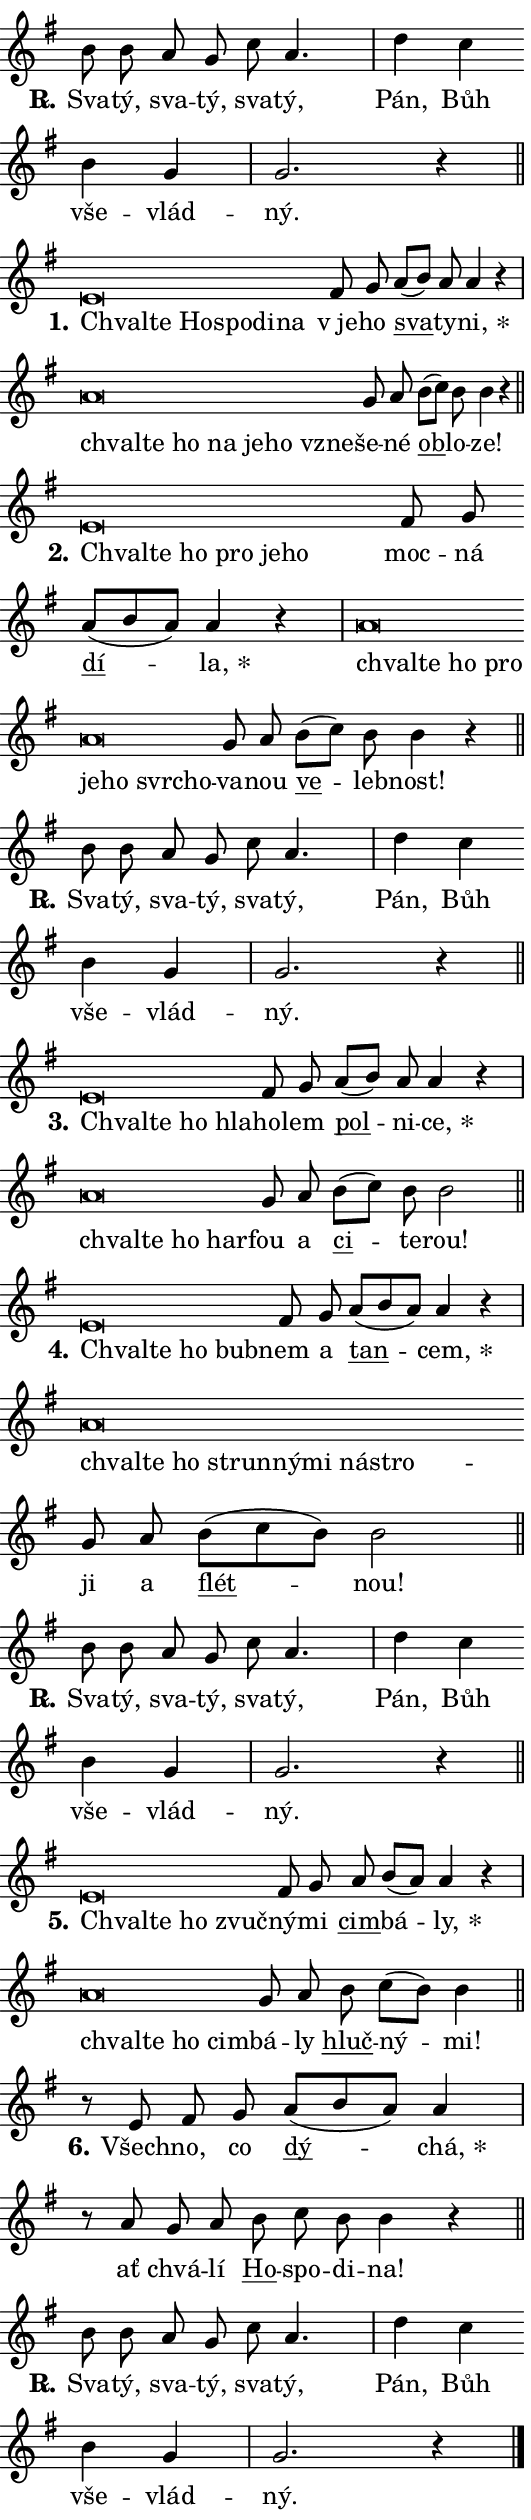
\version "2.24.0"
\header { tagline = "" }
\paper {
  indent = 0\cm
  top-margin = 0\cm
  right-margin = 0.13\cm % to fit lyric hyphens
  bottom-margin = 0\cm
  left-margin = 0\cm
  paper-width = 9\cm
  page-breaking = #ly:one-page-breaking
  system-system-spacing.basic-distance = #11
  score-system-spacing.basic-distance = #11
  ragged-last = ##f
}


%% Author: Thomas Morley
%% https://lists.gnu.org/archive/html/lilypond-user/2020-05/msg00002.html
#(define (line-position grob)
"Returns position of @var[grob} in current system:
   @code{'start}, if at first time-step
   @code{'end}, if at last time-step
   @code{'middle} otherwise
"
  (let* ((col (ly:item-get-column grob))
         (ln (ly:grob-object col 'left-neighbor))
         (rn (ly:grob-object col 'right-neighbor))
         (col-to-check-left (if (ly:grob? ln) ln col))
         (col-to-check-right (if (ly:grob? rn) rn col))
         (break-dir-left
           (and
             (ly:grob-property col-to-check-left 'non-musical #f)
             (ly:item-break-dir col-to-check-left)))
         (break-dir-right
           (and
             (ly:grob-property col-to-check-right 'non-musical #f)
             (ly:item-break-dir col-to-check-right))))
        (cond ((eqv? 1 break-dir-left) 'start)
              ((eqv? -1 break-dir-right) 'end)
              (else 'middle))))

#(define (tranparent-at-line-position vctor)
  (lambda (grob)
  "Relying on @code{line-position} select the relevant enry from @var{vctor}.
Used to determine transparency,"
    (case (line-position grob)
      ((end) (not (vector-ref vctor 0)))
      ((middle) (not (vector-ref vctor 1)))
      ((start) (not (vector-ref vctor 2))))))

noteHeadBreakVisibility =
#(define-music-function (break-visibility)(vector?)
"Makes @code{NoteHead}s transparent relying on @var{break-visibility}"
#{
  \override NoteHead.transparent =
    #(tranparent-at-line-position break-visibility)
#})

#(define delete-ledgers-for-transparent-note-heads
  (lambda (grob)
    "Reads whether a @code{NoteHead} is transparent.
If so this @code{NoteHead} is removed from @code{'note-heads} from
@var{grob}, which is supposed to be @code{LedgerLineSpanner}.
As a result ledgers are not printed for this @code{NoteHead}"
    (let* ((nhds-array (ly:grob-object grob 'note-heads))
           (nhds-list
             (if (ly:grob-array? nhds-array)
                 (ly:grob-array->list nhds-array)
                 '()))
           ;; Relies on the transparent-property being done before
           ;; Staff.LedgerLineSpanner.after-line-breaking is executed.
           ;; This is fragile ...
           (to-keep
             (remove
               (lambda (nhd)
                 (ly:grob-property nhd 'transparent #f))
               nhds-list)))
      ;; TODO find a better method to iterate over grob-arrays, similiar
      ;; to filter/remove etc for lists
      ;; For now rebuilt from scratch
      (set! (ly:grob-object grob 'note-heads)  '())
      (for-each
        (lambda (nhd)
          (ly:pointer-group-interface::add-grob grob 'note-heads nhd))
        to-keep))))

squashNotes = {
  \override NoteHead.X-extent = #'(-0.2 . 0.2)
  \override NoteHead.Y-extent = #'(-0.75 . 0)
  \override NoteHead.stencil =
    #(lambda (grob)
       (let ((pos (ly:grob-property grob 'staff-position)))
         (begin
           (if (< pos -7) (display "ERROR: Lower brevis then expected\n") (display ""))
           (if (<= pos -6) ly:text-interface::print ly:note-head::print))))
}
unSquashNotes = {
  \revert NoteHead.X-extent
  \revert NoteHead.Y-extent
  \revert NoteHead.stencil
}

hideNotes = \noteHeadBreakVisibility #begin-of-line-visible
unHideNotes = \noteHeadBreakVisibility #all-visible

% work-around for resetting accidentals
% https://lilypond.org/doc/v2.23/Documentation/notation/displaying-rhythms#unmetered-music
cadenzaMeasure = {
  \cadenzaOff
  \partial 1024 s1024
  \cadenzaOn
}

#(define-markup-command (accent layout props text) (markup?)
  "Underline accented syllable"
  (interpret-markup layout props
    #{\markup \override #'(offset . 4.3) \underline { #text }#}))

responsum = \markup \concat {
  "R" \hspace #-1.05 \path #0.1 #'((moveto 0 0.07) (lineto 0.9 0.8)) \hspace #0.05 "."
}

spaceSize = #0.6828661417322834 % exact space size for TeX Gyre Schola

\layout {
  \context {
    \Staff
    \remove "Time_signature_engraver"
    \override LedgerLineSpanner.after-line-breaking = #delete-ledgers-for-transparent-note-heads
  }
  \context {
    \Lyrics {
      \override LyricSpace.minimum-distance = \spaceSize
      \override LyricText.font-name = #"TeX Gyre Schola"
      \override LyricText.font-size = 1
      \override StanzaNumber.font-name = #"TeX Gyre Schola Bold"
      \override StanzaNumber.font-size = 1
    }
  }
  \context {
    \Score 
    \override NoteHead.text =
      #(lambda (grob) 
        (let ((pos (ly:grob-property grob 'staff-position)))
          #{\markup {
            \combine
              \halign #-0.55 \raise #(if (= pos -6) 0 0.5) \override #'(thickness . 2) \draw-line #'(3.2 . 0)
              \musicglyph "noteheads.sM1"
          }#}))
  }
}

% magnetic-lyrics.ily
%
%   written by
%     Jean Abou Samra <jean@abou-samra.fr>
%     Werner Lemberg <wl@gnu.org>
%
%   adapted by
%     Jiri Hon <jiri.hon@gmail.com>
%
% Version 2022-Apr-15

% https://www.mail-archive.com/lilypond-user@gnu.org/msg149350.html

#(define (Left_hyphen_pointer_engraver context)
   "Collect syllable-hyphen-syllable occurrences in lyrics and store
them in properties.  This engraver only looks to the left.  For
example, if the lyrics input is @code{foo -- bar}, it does the
following.

@itemize @bullet
@item
Set the @code{text} property of the @code{LyricHyphen} grob between
@q{foo} and @q{bar} to @code{foo}.

@item
Set the @code{left-hyphen} property of the @code{LyricText} grob with
text @q{foo} to the @code{LyricHyphen} grob between @q{foo} and
@q{bar}.
@end itemize

Use this auxiliary engraver in combination with the
@code{lyric-@/text::@/apply-@/magnetic-@/offset!} hook."
   (let ((hyphen #f)
         (text #f))
     (make-engraver
      (acknowledgers
       ((lyric-syllable-interface engraver grob source-engraver)
        (set! text grob)))
      (end-acknowledgers
       ((lyric-hyphen-interface engraver grob source-engraver)
        ;(when (not (grob::has-interface grob 'lyric-space-interface))
          (set! hyphen grob)));)
      ((stop-translation-timestep engraver)
       (when (and text hyphen)
         (ly:grob-set-object! text 'left-hyphen hyphen))
       (set! text #f)
       (set! hyphen #f)))))

#(define (lyric-text::apply-magnetic-offset! grob)
   "If the space between two syllables is less than the value in
property @code{LyricText@/.details@/.squash-threshold}, move the right
syllable to the left so that it gets concatenated with the left
syllable.

Use this function as a hook for
@code{LyricText@/.after-@/line-@/breaking} if the
@code{Left_@/hyphen_@/pointer_@/engraver} is active."
   (let ((hyphen (ly:grob-object grob 'left-hyphen #f)))
     (when hyphen
       (let ((left-text (ly:spanner-bound hyphen LEFT)))
         (when (grob::has-interface left-text 'lyric-syllable-interface)
           (let* ((common (ly:grob-common-refpoint grob left-text X))
                  (this-x-ext (ly:grob-extent grob common X))
                  (left-x-ext
                   (begin
                     ;; Trigger magnetism for left-text.
                     (ly:grob-property left-text 'after-line-breaking)
                     (ly:grob-extent left-text common X)))
                  ;; `delta` is the gap width between two syllables.
                  (delta (- (interval-start this-x-ext)
                            (interval-end left-x-ext)))
                  (details (ly:grob-property grob 'details))
                  (threshold (assoc-get 'squash-threshold details 0.2)))
             (when (< delta threshold)
               (let* (;; We have to manipulate the input text so that
                      ;; ligatures crossing syllable boundaries are not
                      ;; disabled.  For languages based on the Latin
                      ;; script this is essentially a beautification.
                      ;; However, for non-Western scripts it can be a
                      ;; necessity.
                      (lt (ly:grob-property left-text 'text))
                      (rt (ly:grob-property grob 'text))
                      (is-space (grob::has-interface hyphen 'lyric-space-interface))
                      (space (if is-space " " ""))
                      (extra-delta (if is-space spaceSize 0))
                      ;; Append new syllable.
                      (ltrt-space (if (and (string? lt) (string? rt))
                                (string-append lt space rt)
                                (make-concat-markup (list lt space rt))))
                      ;; Right-align `ltrt` to the right side.
                      (ltrt-space-markup (grob-interpret-markup
                               grob
                               (make-translate-markup
                                (cons (interval-length this-x-ext) 0)
                                (make-right-align-markup ltrt-space)))))
                 (begin
                   ;; Don't print `left-text`.
                   (ly:grob-set-property! left-text 'stencil #f)
                   ;; Set text and stencil (which holds all collected
                   ;; syllables so far) and shift it to the left.
                   (ly:grob-set-property! grob 'text ltrt-space)
                   (ly:grob-set-property! grob 'stencil ltrt-space-markup)
                   (ly:grob-translate-axis! grob (- (- delta extra-delta)) X))))))))))


#(define (lyric-hyphen::displace-bounds-first grob)
   ;; Make very sure this callback isn't triggered too early.
   (let ((left (ly:spanner-bound grob LEFT))
         (right (ly:spanner-bound grob RIGHT)))
     (ly:grob-property left 'after-line-breaking)
     (ly:grob-property right 'after-line-breaking)
     (ly:lyric-hyphen::print grob)))

squashThreshold = #0.4

\layout {
  \context {
    \Lyrics
    \consists #Left_hyphen_pointer_engraver
    \override LyricText.after-line-breaking =
      #lyric-text::apply-magnetic-offset!
    \override LyricHyphen.stencil = #lyric-hyphen::displace-bounds-first
    \override LyricText.details.squash-threshold = \squashThreshold
    \override LyricHyphen.minimum-distance = 0
    \override LyricHyphen.minimum-length = \squashThreshold
  }
}

squashText = \override LyricText.details.squash-threshold = 9999
unSquashText = \override LyricText.details.squash-threshold = \squashThreshold

leftText = \override LyricText.self-alignment-X = #LEFT
unLeftText = \revert LyricText.self-alignment-X

starOffset = #(lambda (grob) 
                (let ((x_offset (ly:self-alignment-interface::aligned-on-x-parent grob)))
                  (if (= x_offset 0) 0 (+ x_offset 1.2))))

star = #(define-music-function (syllable)(string?)
"Append star separator at the end of a syllable"
#{
  \once \override LyricText.X-offset = #starOffset
  \lyricmode { \markup {
    #syllable
    \override #'((font-name . "TeX Gyre Schola Bold")) \hspace #0.2 \lower #0.65 \larger "*"
  } }
#})

starAccent = #(define-music-function (syllable)(string?)
"Append star separator at the end of a syllable and make accent"
#{
  \once \override LyricText.X-offset = #starOffset
  \lyricmode { \markup {
    \accent #syllable
    \override #'((font-name . "TeX Gyre Schola Bold")) \hspace #0.2 \lower #0.65 \larger "*"
  } }
#})

breath = #(define-music-function (syllable)(string?)
"Append breathing indicator at the end of a syllable"
#{
  \lyricmode { \markup { #syllable "+" } }
#})

optionalBreath = #(define-music-function (syllable)(string?)
"Append optional breathing indicator at the end of a syllable"
#{
  \lyricmode { \markup { #syllable "(+)" } }
#})


\score {
    <<
        \new Voice = "melody" { \cadenzaOn \key g \major \relative { b'8 b a g c a4. \cadenzaMeasure \bar "|" d4 c \bar "" b g \cadenzaMeasure \bar "|" g2. r4 \cadenzaMeasure \bar "||" \break } }
        \new Lyrics \lyricsto "melody" { \lyricmode { \set stanza = \responsum
Sva -- tý, sva -- tý, sva -- tý, Pán, Bůh vše -- vlád -- ný. } }
    >>
    \layout {}
}

\score {
    <<
        \new Voice = "melody" { \cadenzaOn \key g \major \relative { \squashNotes e'\breve*1/16 \hideNotes \breve*1/16 \bar "" \breve*1/16 \bar "" \breve*1/16 \bar "" \breve*1/16 \breve*1/16 \bar "" \unHideNotes \unSquashNotes fis8 g \bar "" a[( b)] a a4 r \cadenzaMeasure \bar "|" \squashNotes a\breve*1/16 \hideNotes \breve*1/16 \bar "" \breve*1/16 \bar "" \breve*1/16 \bar "" \breve*1/16 \bar "" \breve*1/16 \breve*1/16 \bar "" \unHideNotes \unSquashNotes g8 a \bar "" b[( c)] b b4 r \cadenzaMeasure \bar "||" \break } }
        \new Lyrics \lyricsto "melody" { \lyricmode { \set stanza = "1."
\leftText Chval -- \squashText te Ho -- spo -- di -- na \unLeftText \unSquashText "v je" -- ho \markup \accent sva -- ty -- \star ni, \leftText chval -- \squashText te ho na je -- ho vzne -- \unLeftText \unSquashText še -- né \markup \accent ob -- lo -- ze! } }
    >>
    \layout {}
}

\score {
    <<
        \new Voice = "melody" { \cadenzaOn \key g \major \relative { \squashNotes e'\breve*1/16 \hideNotes \breve*1/16 \bar "" \breve*1/16 \bar "" \breve*1/16 \bar "" \breve*1/16 \breve*1/16 \bar "" \unHideNotes \unSquashNotes fis8 g \bar "" a[( b a)] a4 r \cadenzaMeasure \bar "|" \squashNotes a\breve*1/16 \hideNotes \breve*1/16 \bar "" \breve*1/16 \bar "" \breve*1/16 \bar "" \breve*1/16 \bar "" \breve*1/16 \bar "" \breve*1/16 \breve*1/16 \bar "" \unHideNotes \unSquashNotes g8 a \bar "" b[( c)] b b4 r \cadenzaMeasure \bar "||" \break } }
        \new Lyrics \lyricsto "melody" { \lyricmode { \set stanza = "2."
\leftText Chval -- \squashText te ho pro je -- ho \unLeftText \unSquashText moc -- ná \markup \accent dí -- \star la, \leftText chval -- \squashText te ho pro je -- ho svr -- cho -- \unLeftText \unSquashText va -- nou \markup \accent ve -- leb -- nost! } }
    >>
    \layout {}
}

\score {
    <<
        \new Voice = "melody" { \cadenzaOn \key g \major \relative { b'8 b a g c a4. \cadenzaMeasure \bar "|" d4 c \bar "" b g \cadenzaMeasure \bar "|" g2. r4 \cadenzaMeasure \bar "||" \break } }
        \new Lyrics \lyricsto "melody" { \lyricmode { \set stanza = \responsum
Sva -- tý, sva -- tý, sva -- tý, Pán, Bůh vše -- vlád -- ný. } }
    >>
    \layout {}
}

\score {
    <<
        \new Voice = "melody" { \cadenzaOn \key g \major \relative { \squashNotes e'\breve*1/16 \hideNotes \breve*1/16 \bar "" \breve*1/16 \breve*1/16 \bar "" \unHideNotes \unSquashNotes fis8 g \bar "" a[( b)] a a4 r \cadenzaMeasure \bar "|" \squashNotes a\breve*1/16 \hideNotes \breve*1/16 \bar "" \breve*1/16 \breve*1/16 \bar "" \unHideNotes \unSquashNotes g8 a \bar "" b[( c)] b b2 \cadenzaMeasure \bar "||" \break } }
        \new Lyrics \lyricsto "melody" { \lyricmode { \set stanza = "3."
\leftText Chval -- \squashText te ho hla -- \unLeftText \unSquashText ho -- lem \markup \accent pol -- ni -- \star ce, \leftText chval -- \squashText te ho har -- \unLeftText \unSquashText fou a \markup \accent ci -- te -- rou! } }
    >>
    \layout {}
}

\score {
    <<
        \new Voice = "melody" { \cadenzaOn \key g \major \relative { \squashNotes e'\breve*1/16 \hideNotes \breve*1/16 \bar "" \breve*1/16 \breve*1/16 \bar "" \unHideNotes \unSquashNotes fis8 g \bar "" a[( b a)] a4 r \cadenzaMeasure \bar "|" \squashNotes a\breve*1/16 \hideNotes \breve*1/16 \bar "" \breve*1/16 \bar "" \breve*1/16 \bar "" \breve*1/16 \bar "" \breve*1/16 \bar "" \breve*1/16 \breve*1/16 \bar "" \unHideNotes \unSquashNotes g8 a \bar "" b[( c b)] b2 \cadenzaMeasure \bar "||" \break } }
        \new Lyrics \lyricsto "melody" { \lyricmode { \set stanza = "4."
\leftText Chval -- \squashText te ho bub -- \unLeftText \unSquashText nem a \markup \accent tan -- \star cem, \leftText chval -- \squashText te ho strun -- ný -- mi ná -- stro -- \unLeftText \unSquashText ji a \markup \accent flét -- nou! } }
    >>
    \layout {}
}

\score {
    <<
        \new Voice = "melody" { \cadenzaOn \key g \major \relative { b'8 b a g c a4. \cadenzaMeasure \bar "|" d4 c \bar "" b g \cadenzaMeasure \bar "|" g2. r4 \cadenzaMeasure \bar "||" \break } }
        \new Lyrics \lyricsto "melody" { \lyricmode { \set stanza = \responsum
Sva -- tý, sva -- tý, sva -- tý, Pán, Bůh vše -- vlád -- ný. } }
    >>
    \layout {}
}

\score {
    <<
        \new Voice = "melody" { \cadenzaOn \key g \major \relative { \squashNotes e'\breve*1/16 \hideNotes \breve*1/16 \bar "" \breve*1/16 \breve*1/16 \bar "" \unHideNotes \unSquashNotes fis8 g \bar "" a b[( a)] a4 r \cadenzaMeasure \bar "|" \squashNotes a\breve*1/16 \hideNotes \breve*1/16 \bar "" \breve*1/16 \breve*1/16 \bar "" \unHideNotes \unSquashNotes g8 a \bar "" b c[( b)] b4 \cadenzaMeasure \bar "||" \break } }
        \new Lyrics \lyricsto "melody" { \lyricmode { \set stanza = "5."
\leftText Chval -- \squashText te ho zvuč -- \unLeftText \unSquashText ný -- mi \markup \accent cim -- bá -- \star ly, \leftText chval -- \squashText te ho cim -- \unLeftText \unSquashText bá -- ly \markup \accent hluč -- ný -- mi! } }
    >>
    \layout {}
}

\score {
    <<
        \new Voice = "melody" { \cadenzaOn \key g \major \relative { r8 e' fis8 g \bar "" a[( b a)] a4 \cadenzaMeasure \bar "|" r8 a8 g8 a \bar "" b c b b4 r \cadenzaMeasure \bar "||" \break } }
        \new Lyrics \lyricsto "melody" { \lyricmode { \set stanza = "6."
Všech -- no, co \markup \accent dý -- \star chá, ať chvá -- lí \markup \accent Ho -- spo -- di -- na! } }
    >>
    \layout {}
}

\score {
    <<
        \new Voice = "melody" { \cadenzaOn \key g \major \relative { b'8 b a g c a4. \cadenzaMeasure \bar "|" d4 c \bar "" b g \cadenzaMeasure \bar "|" g2. r4 \cadenzaMeasure \bar "||" \break } \bar "|." }
        \new Lyrics \lyricsto "melody" { \lyricmode { \set stanza = \responsum
Sva -- tý, sva -- tý, sva -- tý, Pán, Bůh vše -- vlád -- ný. } }
    >>
    \layout {}
}
